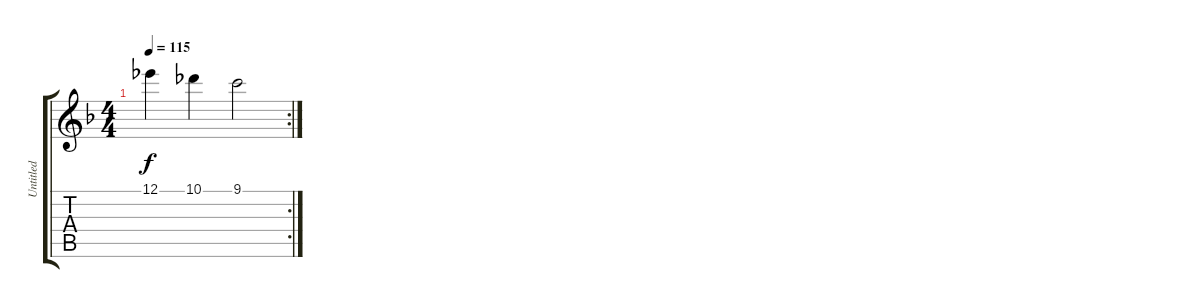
\track ("Untitled" "Untitled") {instrument distortionguitar}
\staff {score tabs}
\tuning (Eb4 Bb3 Gb3 Db3 Ab2 Eb2) {hide}
\rc 2
\ts (4 4)
\tempo 115
\clef g2
\ks f
12.1.4{dy f} 10.1.4 9.1.2
